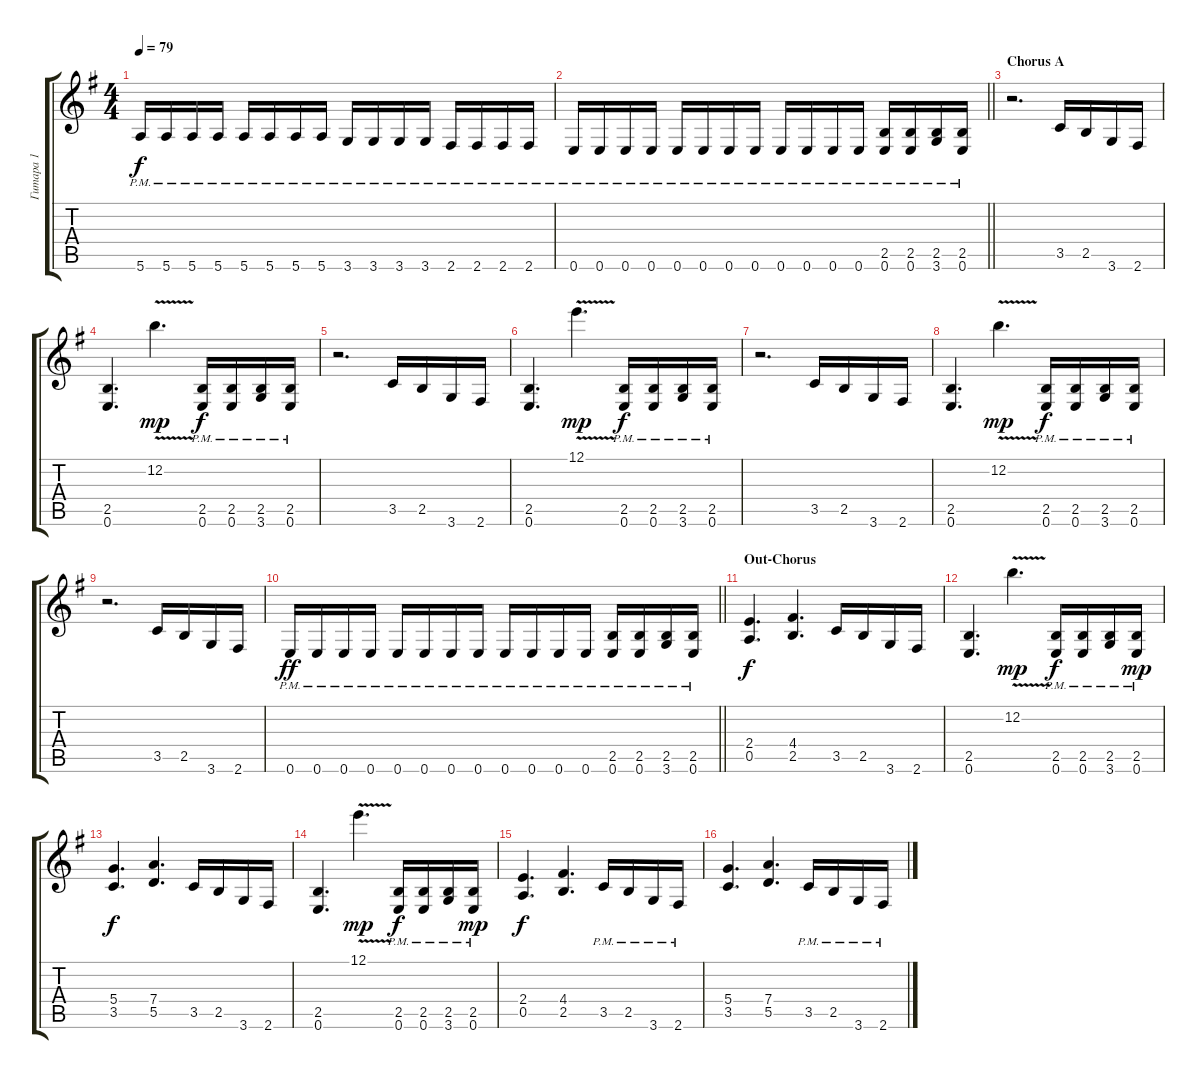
\track ("Гитара 1" "Гитара 1") {instrument distortionguitar}
\staff {score tabs}
\tuning (E4 B3 G3 D3 A2 E2) {hide}
\ts (4 4)
\tempo 79
\clef g2
\ks eminor
5.6{pm}.16{dy f} 5.6{pm}.16 5.6{pm}.16 5.6{pm}.16 5.6{pm}.16 5.6{pm}.16 5.6{pm}.16 5.6{pm}.16 3.6{pm}.16 3.6{pm}.16 3.6{pm}.16 3.6{pm}.16 2.6{pm}.16 2.6{pm}.16 2.6{pm}.16 2.6{pm}.16 |
\barLineRight lightlight
0.6{pm}.16 0.6{pm}.16 0.6{pm}.16 0.6{pm}.16 0.6{pm}.16 0.6{pm}.16 0.6{pm}.16 0.6{pm}.16 0.6{pm}.16 0.6{pm}.16 0.6{pm}.16 0.6{pm}.16 (2.5{pm} 0.6{pm}).16 (2.5{pm} 0.6{pm}).16 (2.5{pm} 3.6{pm}).16 (2.5{pm} 0.6{pm}).16 |
\section ("" "Chorus A")
r.2{d} 3.5.16 2.5.16 3.6.16 2.6.16 |
(2.5 0.6).4{d} 12.2{v}.4{d dy mp} (2.5{pm} 0.6{pm}).16{dy f} (2.5{pm} 0.6{pm}).16 (2.5{pm} 3.6{pm}).16 (2.5{pm} 0.6{pm}).16 |
r.2{d} 3.5.16 2.5.16 3.6.16 2.6.16 |
(2.5 0.6).4{d} 12.1{v}.4{d dy mp} (2.5{pm} 0.6{pm}).16{dy f} (2.5{pm} 0.6{pm}).16 (2.5{pm} 3.6{pm}).16 (2.5{pm} 0.6{pm}).16 |
r.2{d} 3.5.16 2.5.16 3.6.16 2.6.16 |
(2.5 0.6).4{d} 12.2{v}.4{d dy mp} (2.5{pm} 0.6{pm}).16{dy f} (2.5{pm} 0.6{pm}).16 (2.5{pm} 3.6{pm}).16 (2.5{pm} 0.6{pm}).16 |
r.2{d} 3.5.16 2.5.16 3.6.16 2.6.16 |
\barLineRight lightlight
0.6{pm}.16{dy ff} 0.6{pm}.16 0.6{pm}.16 0.6{pm}.16 0.6{pm}.16 0.6{pm}.16 0.6{pm}.16 0.6{pm}.16 0.6{pm}.16 0.6{pm}.16 0.6{pm}.16 0.6{pm}.16 (2.5{pm} 0.6{pm}).16 (2.5{pm} 0.6{pm}).16 (2.5{pm} 3.6{pm}).16 (2.5{pm} 0.6{pm}).16 |
\section ("" "Out-Chorus")
(2.4 0.5).4{d dy f} (4.4 2.5).4{d} 3.5.16 2.5.16 3.6.16 2.6.16 |
(2.5 0.6).4{d} 12.2{v}.4{d dy mp} (2.5{pm} 0.6{pm}).16{dy f} (2.5{pm} 0.6{pm}).16 (2.5{pm} 3.6{pm}).16 (2.5{pm} 0.6{pm}).16{dy mp} |
(5.4 3.5).4{d dy f} (7.4 5.5).4{d} 3.5.16 2.5.16 3.6.16 2.6.16 |
(2.5 0.6).4{d} 12.1{v}.4{d dy mp} (2.5{pm} 0.6{pm}).16{dy f} (2.5{pm} 0.6{pm}).16 (2.5{pm} 3.6{pm}).16 (2.5{pm} 0.6{pm}).16{dy mp} |
(2.4 0.5).4{d dy f} (4.4 2.5).4{d} 3.5{pm}.16 2.5{pm}.16 3.6{pm}.16 2.6{pm}.16 |
(5.4 3.5).4{d} (7.4 5.5).4{d} 3.5{pm}.16 2.5{pm}.16 3.6{pm}.16 2.6{pm}.16
